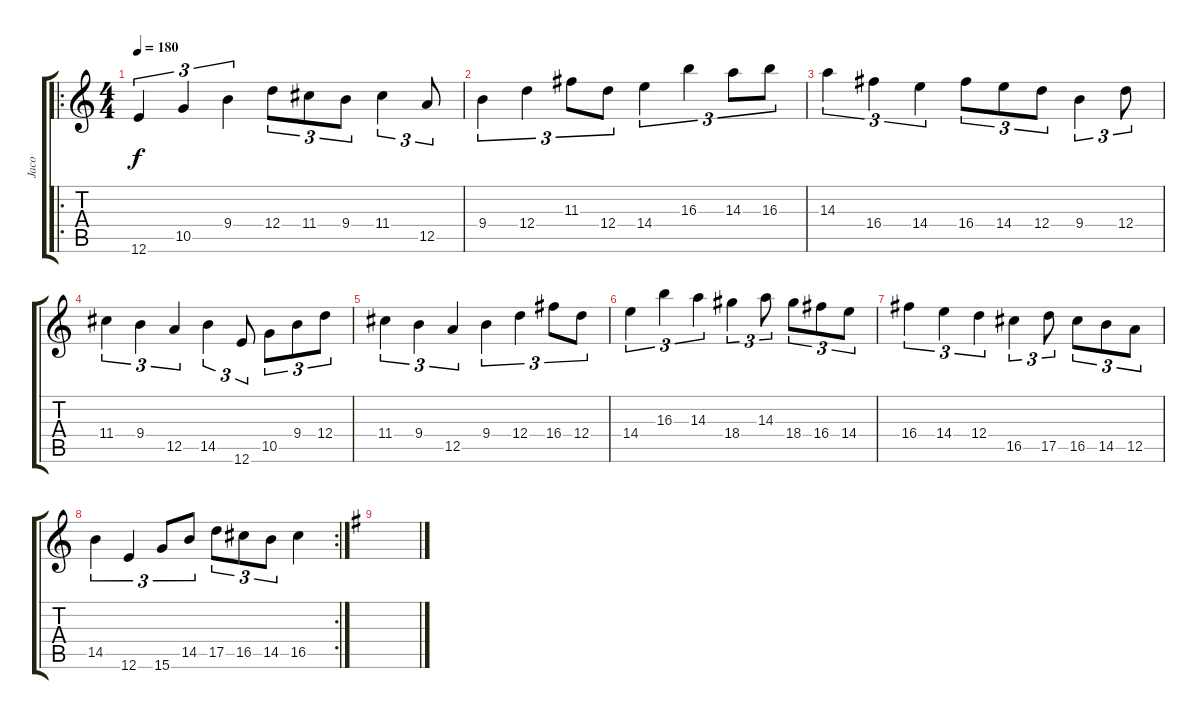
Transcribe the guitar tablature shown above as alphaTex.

\track ("Jaco" "Jaco") {instrument electricbassfinger}
\staff {score tabs}
\tuning (E4 B3 G3 D3 A2 E2) {hide}
\ro
\ts (4 4)
\tempo 180
\clef g2
\ks c
12.6.4{tu (3 2) dy f} 10.5.4{tu (3 2)} 9.4.4{tu (3 2)} 12.4.8{tu (3 2)} 11.4.8{tu (3 2)} 9.4.8{tu (3 2)} 11.4.4{tu (3 2)} 12.5.8{tu (3 2)} |
9.4.4{tu (3 2)} 12.4.4{tu (3 2)} 11.3.8{tu (3 2)} 12.4.8{tu (3 2)} 14.4.4{tu (3 2)} 16.3.4{tu (3 2)} 14.3.8{tu (3 2)} 16.3.8{tu (3 2)} |
14.3.4{tu (3 2)} 16.4.4{tu (3 2)} 14.4.4{tu (3 2)} 16.4.8{tu (3 2)} 14.4.8{tu (3 2)} 12.4.8{tu (3 2)} 9.4.4{tu (3 2)} 12.4.8{tu (3 2)} |
11.4.4{tu (3 2)} 9.4.4{tu (3 2)} 12.5.4{tu (3 2)} 14.5.4{tu (3 2)} 12.6.8{tu (3 2)} 10.5.8{tu (3 2)} 9.4.8{tu (3 2)} 12.4.8{tu (3 2)} |
11.4.4{tu (3 2)} 9.4.4{tu (3 2)} 12.5.4{tu (3 2)} 9.4.4{tu (3 2)} 12.4.4{tu (3 2)} 16.4.8{tu (3 2)} 12.4.8{tu (3 2)} |
14.4.4{tu (3 2)} 16.3.4{tu (3 2)} 14.3.4{tu (3 2)} 18.4.4{tu (3 2)} 14.3.8{tu (3 2)} 18.4.8{tu (3 2)} 16.4.8{tu (3 2)} 14.4.8{tu (3 2)} |
16.4.4{tu (3 2)} 14.4.4{tu (3 2)} 12.4.4{tu (3 2)} 16.5.4{tu (3 2)} 17.5.8{tu (3 2)} 16.5.8{tu (3 2)} 14.5.8{tu (3 2)} 12.5.8{tu (3 2)} |
\rc 2
14.5.4{tu (3 2)} 12.6.4{tu (3 2)} 15.6.8{tu (3 2)} 14.5.8{tu (3 2)} 17.5.8{tu (3 2)} 16.5.8{tu (3 2)} 14.5.8{tu (3 2)} 16.5.4 |
\ks g
